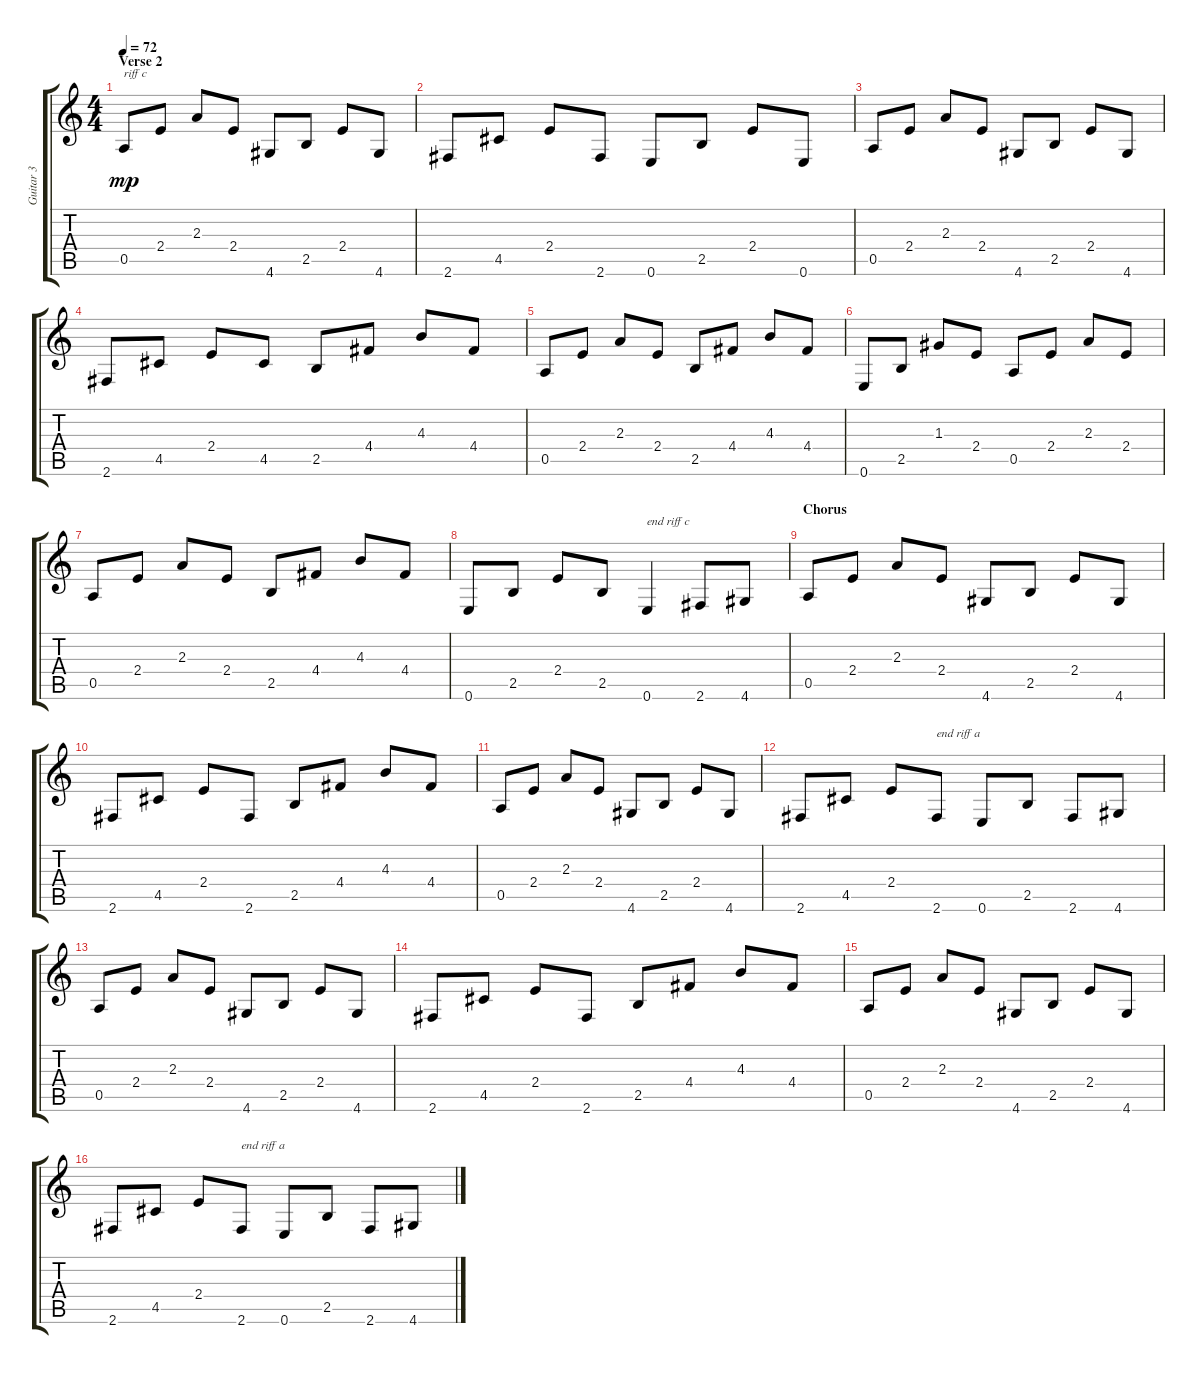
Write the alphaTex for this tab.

\track ("Guitar 3" "Guitar 3") {instrument acousticguitarnylon}
\staff {score tabs}
\tuning (E4 B3 G3 D3 A2 E2) {hide}
\ts (4 4)
\section ("" "Verse 2")
\tempo 72
\clef g2
\ks c
0.5.8{txt "riff c" dy mp} 2.4.8 2.3.8 2.4.8 4.6.8 2.5.8 2.4.8 4.6.8 |
2.6.8 4.5.8 2.4.8 2.6.8 0.6.8 2.5.8 2.4.8 0.6.8 |
0.5.8 2.4.8 2.3.8 2.4.8 4.6.8 2.5.8 2.4.8 4.6.8 |
2.6.8 4.5.8 2.4.8 4.5.8 2.5.8 4.4.8 4.3.8 4.4.8 |
0.5.8 2.4.8 2.3.8 2.4.8 2.5.8 4.4.8 4.3.8 4.4.8 |
0.6.8 2.5.8 1.3.8 2.4.8 0.5.8 2.4.8 2.3.8 2.4.8 |
0.5.8 2.4.8 2.3.8 2.4.8 2.5.8 4.4.8 4.3.8 4.4.8 |
0.6.8 2.5.8 2.4.8 2.5.8 0.6.4{txt "end riff c"} 2.6.8 4.6.8 |
\section ("" "Chorus")
0.5.8 2.4.8 2.3.8 2.4.8 4.6.8 2.5.8 2.4.8 4.6.8 |
2.6.8 4.5.8 2.4.8 2.6.8 2.5.8 4.4.8 4.3.8 4.4.8 |
0.5.8 2.4.8 2.3.8 2.4.8 4.6.8 2.5.8 2.4.8 4.6.8 |
2.6.8 4.5.8 2.4.8 2.6.8{txt "end riff a"} 0.6.8 2.5.8 2.6.8 4.6.8 |
0.5.8 2.4.8 2.3.8 2.4.8 4.6.8 2.5.8 2.4.8 4.6.8 |
2.6.8 4.5.8 2.4.8 2.6.8 2.5.8 4.4.8 4.3.8 4.4.8 |
0.5.8 2.4.8 2.3.8 2.4.8 4.6.8 2.5.8 2.4.8 4.6.8 |
2.6.8 4.5.8 2.4.8 2.6.8{txt "end riff a"} 0.6.8 2.5.8 2.6.8 4.6.8
